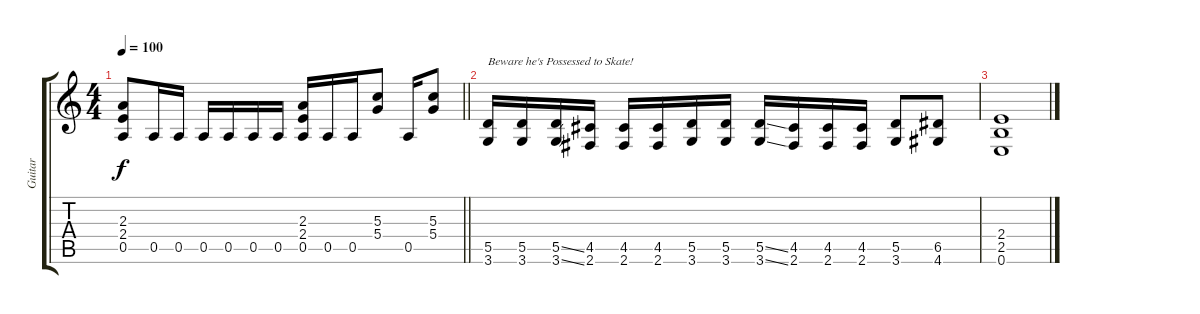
\track ("Guitar" "Guitar") {instrument overdrivenguitar}
\staff {score tabs}
\tuning (E4 B3 G3 D3 A2 E2) {hide}
\ts (4 4)
\tempo 100
\clef g2
\barLineRight lightlight
\ks c
(2.3 2.4 0.5).8{dy f} 0.5.16 0.5.16 0.5.16 0.5.16 0.5.16 0.5.16 (2.3 2.4 0.5).16 0.5.16 0.5.16 (5.3 5.4).8 0.5.16 (5.3 5.4).8 |
(5.5 3.6).16{txt "Beware he's Possessed to Skate!"} (5.5 3.6).16 (5.5{ss} 3.6{ss}).16 (4.5 2.6).16 (4.5 2.6).16 (4.5 2.6).16 (5.5 3.6).16 (5.5 3.6).16 (5.5{ss} 3.6{ss}).16 (4.5 2.6).16 (4.5 2.6).16 (4.5 2.6).16 (5.5 3.6).8 (6.5 4.6).8 |
(2.4 2.5 0.6).1
